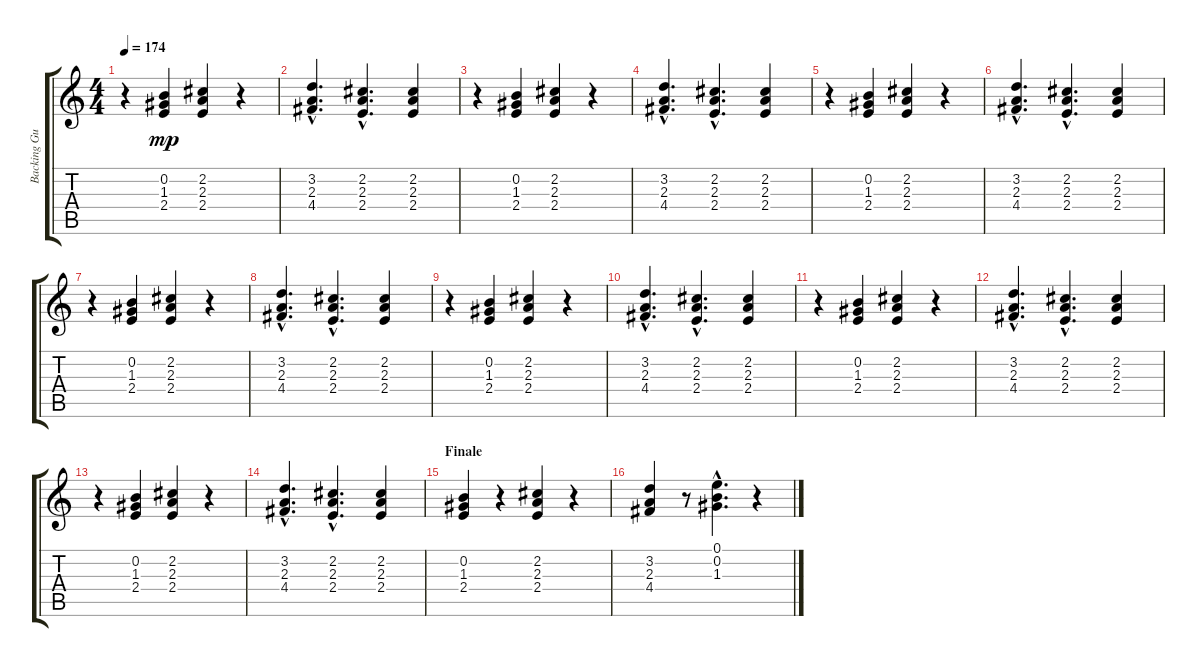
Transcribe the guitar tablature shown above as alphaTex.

\track ("Backing Guitar Acoustic" "Backing Gu") {instrument acousticguitarsteel}
\staff {score tabs}
\tuning (E4 B3 G3 D3 A2 E2) {hide}
\ts (4 4)
\tempo 174
\clef g2
\ks c
r.4{dy mp} (0.2 1.3 2.4).4 (2.2 2.3 2.4).4 r.4 |
(3.2{hac} 2.3{hac} 4.4{hac}).4{d} (2.2{hac} 2.3{hac} 2.4{hac}).4{d} (2.2 2.3 2.4).4 |
r.4 (0.2 1.3 2.4).4 (2.2 2.3 2.4).4 r.4 |
(3.2{hac} 2.3{hac} 4.4{hac}).4{d} (2.2{hac} 2.3{hac} 2.4{hac}).4{d} (2.2 2.3 2.4).4 |
r.4 (0.2 1.3 2.4).4 (2.2 2.3 2.4).4 r.4 |
(3.2{hac} 2.3{hac} 4.4{hac}).4{d} (2.2{hac} 2.3{hac} 2.4{hac}).4{d} (2.2 2.3 2.4).4 |
r.4 (0.2 1.3 2.4).4 (2.2 2.3 2.4).4 r.4 |
(3.2{hac} 2.3{hac} 4.4{hac}).4{d} (2.2{hac} 2.3{hac} 2.4{hac}).4{d} (2.2 2.3 2.4).4 |
r.4 (0.2 1.3 2.4).4 (2.2 2.3 2.4).4 r.4 |
(3.2{hac} 2.3{hac} 4.4{hac}).4{d} (2.2{hac} 2.3{hac} 2.4{hac}).4{d} (2.2 2.3 2.4).4 |
r.4 (0.2 1.3 2.4).4 (2.2 2.3 2.4).4 r.4 |
(3.2{hac} 2.3{hac} 4.4{hac}).4{d} (2.2{hac} 2.3{hac} 2.4{hac}).4{d} (2.2 2.3 2.4).4 |
r.4 (0.2 1.3 2.4).4 (2.2 2.3 2.4).4 r.4 |
(3.2{hac} 2.3{hac} 4.4{hac}).4{d} (2.2{hac} 2.3{hac} 2.4{hac}).4{d} (2.2 2.3 2.4).4 |
\section ("" "Finale")
(0.2 1.3 2.4).4 r.4 (2.2 2.3 2.4).4 r.4 |
(3.2 2.3 4.4).4 r.8 (0.1{hac} 0.2{hac} 1.3{hac}).4{d} r.4
